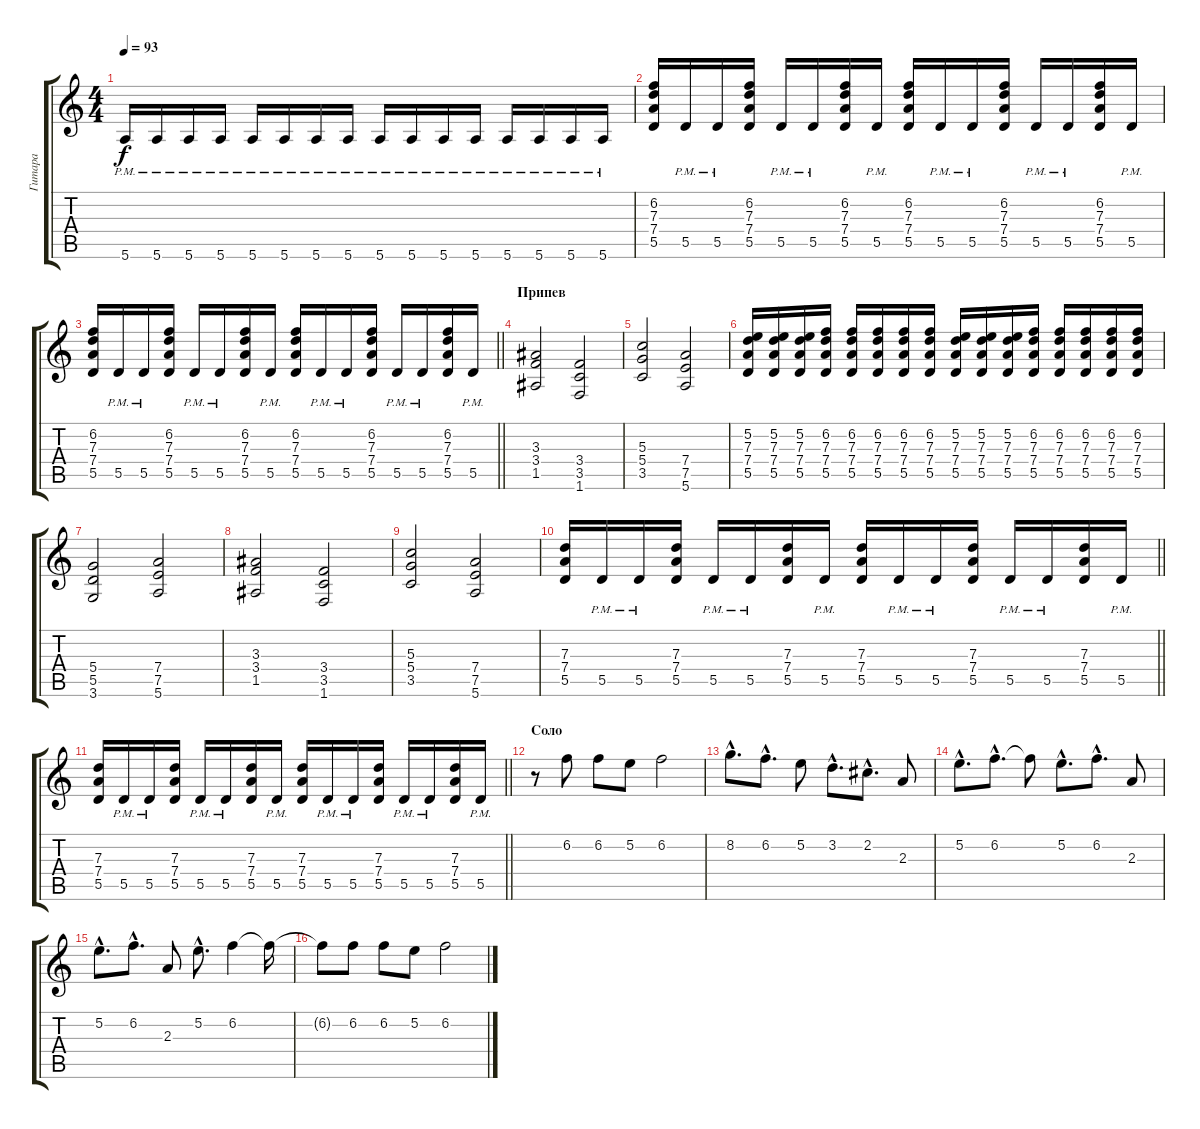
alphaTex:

\track ("Гитара" "Гитара") {instrument distortionguitar}
\staff {score tabs}
\tuning (E4 B3 G3 D3 A2 E2) {hide}
\ts (4 4)
\tempo 93
\clef g2
\ks c
5.6{pm}.16{dy f} 5.6{pm}.16 5.6{pm}.16 5.6{pm}.16 5.6{pm}.16 5.6{pm}.16 5.6{pm}.16 5.6{pm}.16 5.6{pm}.16 5.6{pm}.16 5.6{pm}.16 5.6{pm}.16 5.6{pm}.16 5.6{pm}.16 5.6{pm}.16 5.6{pm}.16 |
(6.2 7.3 7.4 5.5).16 5.5{pm}.16 5.5{pm}.16 (6.2 7.3 7.4 5.5).16 5.5{pm}.16 5.5{pm}.16 (6.2 7.3 7.4 5.5).16 5.5{pm}.16 (6.2 7.3 7.4 5.5).16 5.5{pm}.16 5.5{pm}.16 (6.2 7.3 7.4 5.5).16 5.5{pm}.16 5.5{pm}.16 (6.2 7.3 7.4 5.5).16 5.5{pm}.16 |
\barLineRight lightlight
(6.2 7.3 7.4 5.5).16 5.5{pm}.16 5.5{pm}.16 (6.2 7.3 7.4 5.5).16 5.5{pm}.16 5.5{pm}.16 (6.2 7.3 7.4 5.5).16 5.5{pm}.16 (6.2 7.3 7.4 5.5).16 5.5{pm}.16 5.5{pm}.16 (6.2 7.3 7.4 5.5).16 5.5{pm}.16 5.5{pm}.16 (6.2 7.3 7.4 5.5).16 5.5{pm}.16 |
\section ("" "Припев")
(3.3 3.4 1.5).2 (3.4 3.5 1.6).2 |
(5.3 5.4 3.5).2 (7.4 7.5 5.6).2 |
(5.2 7.3 7.4 5.5).16 (5.2 7.3 7.4 5.5).16 (5.2 7.3 7.4 5.5).16 (6.2 7.3 7.4 5.5).16 (6.2 7.3 7.4 5.5).16 (6.2 7.3 7.4 5.5).16 (6.2 7.3 7.4 5.5).16 (6.2 7.3 7.4 5.5).16 (5.2 7.3 7.4 5.5).16 (5.2 7.3 7.4 5.5).16 (5.2 7.3 7.4 5.5).16 (6.2 7.3 7.4 5.5).16 (6.2 7.3 7.4 5.5).16 (6.2 7.3 7.4 5.5).16 (6.2 7.3 7.4 5.5).16 (6.2 7.3 7.4 5.5).16 |
(5.4 5.5 3.6).2 (7.4 7.5 5.6).2 |
(3.3 3.4 1.5).2 (3.4 3.5 1.6).2 |
(5.3 5.4 3.5).2 (7.4 7.5 5.6).2 |
\barLineRight lightlight
(7.3 7.4 5.5).16 5.5{pm}.16 5.5{pm}.16 (7.3 7.4 5.5).16 5.5{pm}.16 5.5{pm}.16 (7.3 7.4 5.5).16 5.5{pm}.16 (7.3 7.4 5.5).16 5.5{pm}.16 5.5{pm}.16 (7.3 7.4 5.5).16 5.5{pm}.16 5.5{pm}.16 (7.3 7.4 5.5).16 5.5{pm}.16 |
\barLineRight lightlight
(7.3 7.4 5.5).16 5.5{pm}.16 5.5{pm}.16 (7.3 7.4 5.5).16 5.5{pm}.16 5.5{pm}.16 (7.3 7.4 5.5).16 5.5{pm}.16 (7.3 7.4 5.5).16 5.5{pm}.16 5.5{pm}.16 (7.3 7.4 5.5).16 5.5{pm}.16 5.5{pm}.16 (7.3 7.4 5.5).16 5.5{pm}.16 |
\section ("" "Соло")
r.8 6.2.8{instrument overdrivenguitar} 6.2.8 5.2.8 6.2.2 |
8.2{hac}.8{d} 6.2{hac}.8{d} 5.2.8 3.2{hac}.8{d} 2.2{hac}.8{d} 2.3.8 |
5.2{hac}.8{d} 6.2{hac}.8{d} 6.2{t}.8 5.2{hac}.8{d} 6.2{hac}.8{d} 2.3.8 |
5.2{hac}.8{d} 6.2{hac}.8{d} 2.3.8 5.2{hac}.8{d} 6.2.4 6.2{t}.16 |
6.2{t}.8 6.2.8 6.2.8 5.2.8 6.2.2
